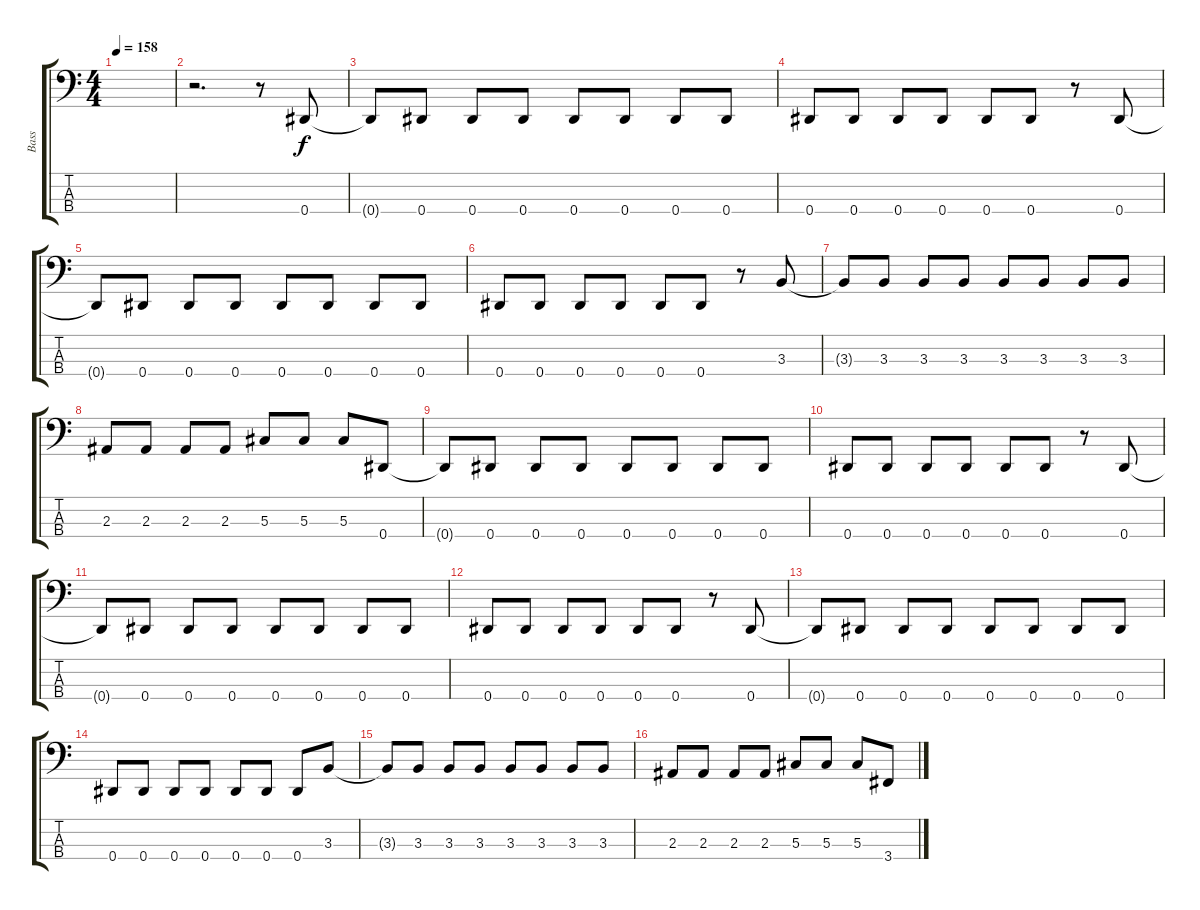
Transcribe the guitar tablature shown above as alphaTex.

\track ("Bass" "Bass") {instrument electricbassfinger}
\staff {score tabs}
\tuning (Gb2 Db2 Ab1 Eb1) {hide}
\ts (4 4)
\tempo 158
\clef f4
\ks c
|
r.2{d} r.8 0.4.8 |
0.4{t}.8 0.4.8 0.4.8 0.4.8 0.4.8 0.4.8 0.4.8 0.4.8 |
0.4.8 0.4.8 0.4.8 0.4.8 0.4.8 0.4.8 r.8 0.4.8 |
0.4{t}.8 0.4.8 0.4.8 0.4.8 0.4.8 0.4.8 0.4.8 0.4.8 |
0.4.8 0.4.8 0.4.8 0.4.8 0.4.8 0.4.8 r.8 3.3.8 |
3.3{t}.8 3.3.8 3.3.8 3.3.8 3.3.8 3.3.8 3.3.8 3.3.8 |
2.3.8 2.3.8 2.3.8 2.3.8 5.3.8 5.3.8 5.3.8 0.4.8 |
0.4{t}.8 0.4.8 0.4.8 0.4.8 0.4.8 0.4.8 0.4.8 0.4.8 |
0.4.8 0.4.8 0.4.8 0.4.8 0.4.8 0.4.8 r.8 0.4.8 |
0.4{t}.8 0.4.8 0.4.8 0.4.8 0.4.8 0.4.8 0.4.8 0.4.8 |
0.4.8 0.4.8 0.4.8 0.4.8 0.4.8 0.4.8 r.8 0.4.8 |
0.4{t}.8 0.4.8 0.4.8 0.4.8 0.4.8 0.4.8 0.4.8 0.4.8 |
0.4.8 0.4.8 0.4.8 0.4.8 0.4.8 0.4.8 0.4.8 3.3.8 |
3.3{t}.8 3.3.8 3.3.8 3.3.8 3.3.8 3.3.8 3.3.8 3.3.8 |
2.3.8 2.3.8 2.3.8 2.3.8 5.3.8 5.3.8 5.3.8 3.4.8
